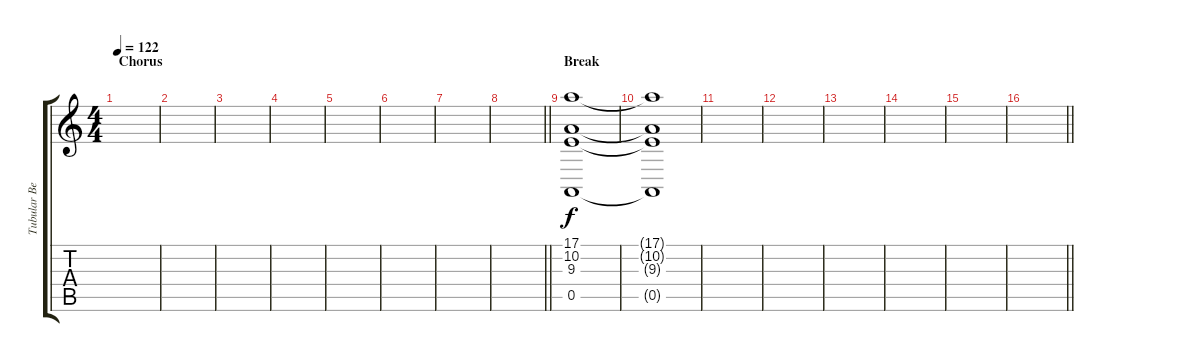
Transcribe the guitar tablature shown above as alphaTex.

\track ("Tubular Bells" "Tubular Be") {instrument tubularbells}
\staff {score tabs}
\tuning (E4 B3 G3 D3 A2 E2) {hide}
\ts (4 4)
\section ("" "Chorus")
\tempo 122
\clef g2
\ks c
|
|
|
|
|
|
|
\barLineRight lightlight
|
\section ("" "Break")
(17.1 10.2 9.3 0.5).1 |
(17.1{t} 10.2{t} 9.3{t} 0.5{t}).1 |
|
|
|
|
|
\barLineRight lightlight
